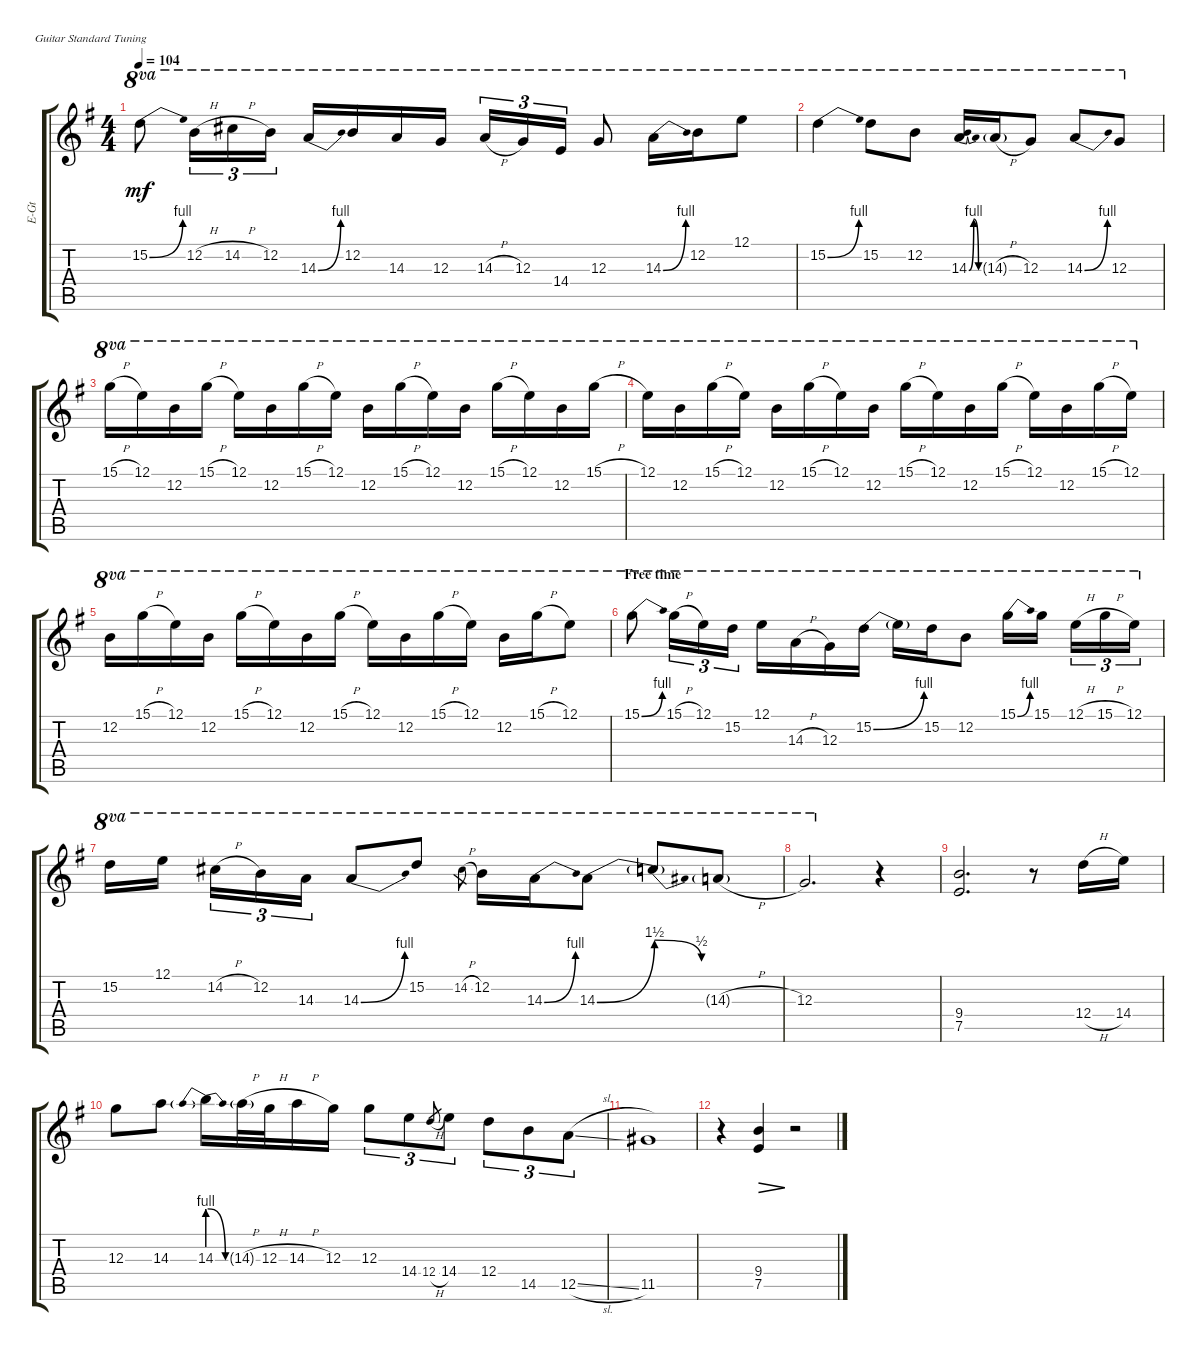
\defaultSystemsLayout 4
\track ("Electric Guitar" "E-Gt") {instrument distortionguitar}
\staff {score tabs}
\tuning (E4 B3 G3 D3 A2 E2)
\ts (4 4)
\tempo 104
\clef g2
\scale
0.333333
\ks g
15.2{be (bend 0 0 15 4)}.8{ot 8va dy mf} 12.2{h}.16{tu (3 2) ot 8va} 14.2{h}.16{tu (3 2) ot 8va beam merge} 12.2.16{tu (3 2) ot 8va} 14.3{be (bend 0 0 15 4)}.16{ot 8va} 12.2.16{ot 8va} 14.3.16{ot 8va} 12.3.16{ot 8va} 14.3{h}.16{tu (3 2) ot 8va} 12.3.16{tu (3 2) ot 8va} 14.4.16{tu (3 2) ot 8va} 12.3.8{ot 8va} 14.3{be (bend 0 0 15 4)}.16{ot 8va} 12.2.16{ot 8va} 12.1.8{ot 8va} |
\scale
0.333333 15.2{be (bend 0 0 15 4)}.4{ot 8va} 15.2.8{ot 8va} 12.2.8{ot 8va} 14.3{be (bendrelease 0 0 10.2 4 20.4 4 30 0)}.16{ot 8va} 14.3{h g}.16{ot 8va} 12.3.8{ot 8va} 14.3{be (bend 0 0 15 4)}.8{ot 8va} 12.3.8{ot 8va} |
\scale
0.333333 15.1{h}.16{ot 8va} 12.1.16{ot 8va} 12.2.16{ot 8va} 15.1{h}.16{ot 8va} 12.1.16{ot 8va} 12.2.16{ot 8va} 15.1{h}.16{ot 8va} 12.1.16{ot 8va} 12.2.16{ot 8va} 15.1{h}.16{ot 8va} 12.1.16{ot 8va} 12.2.16{ot 8va} 15.1{h}.16{ot 8va} 12.1.16{ot 8va} 12.2.16{ot 8va} 15.1{h}.16{ot 8va} |
\scale
0.333333 12.1.16{ot 8va} 12.2.16{ot 8va} 15.1{h}.16{ot 8va} 12.1.16{ot 8va} 12.2.16{ot 8va} 15.1{h}.16{ot 8va} 12.1.16{ot 8va} 12.2.16{ot 8va} 15.1{h}.16{ot 8va} 12.1.16{ot 8va} 12.2.16{ot 8va} 15.1{h}.16{ot 8va} 12.1.16{ot 8va} 12.2.16{ot 8va} 15.1{h}.16{ot 8va} 12.1.16{ot 8va} |
\scale
0.333333 12.2.16{ot 8va} 15.1{h}.16{ot 8va} 12.1.16{ot 8va} 12.2.16{ot 8va} 15.1{h}.16{ot 8va} 12.1.16{ot 8va} 12.2.16{ot 8va} 15.1{h}.16{ot 8va} 12.1.16{ot 8va} 12.2.16{ot 8va} 15.1{h}.16{ot 8va} 12.1.16{ot 8va} 12.2.16{ot 8va} 15.1{h}.16{ot 8va} 12.1.8{ot 8va} |
\section ("" "Free time")
\scale
0.333333 15.1{be (bend 0 0 15 4)}.8{ot 8va} 15.1{h}.16{tu (3 2) ot 8va beam merge} 12.1.16{tu (3 2) ot 8va beam merge} 15.2.16{tu (3 2) ot 8va} 12.1.16{ot 8va} 14.3{h}.16{ot 8va} 12.3.16{ot 8va} 15.2{be (bend 0 0 15 4)}.16{ot 8va} 15.2{t}.16{ot 8va} 15.2.16{ot 8va} 12.2.8{ot 8va} 15.1{be (bend 0 0 15 4)}.16{ot 8va} 15.1.16{ot 8va} 12.1{h}.16{tu (3 2) ot 8va beam merge} 15.1{h}.16{tu (3 2) ot 8va beam merge} 12.1.16{tu (3 2) ot 8va} |
\scale
0.333333 15.2.16{ot 8va} 12.1.16{ot 8va} 14.2{h}.16{tu (3 2) ot 8va beam merge} 12.2.16{tu (3 2) ot 8va beam merge} 14.3.16{tu (3 2) ot 8va} 14.3{be (bend 0 0 15 4)}.8{ot 8va} 15.2.8{ot 8va} 14.2{h}.8{ot 8va gr beam invert} 12.2.16{ot 8va beam invert} 14.3{be (bend 0 0 15 4)}.16{ot 8va} 14.3{be (bend 0 0 19.8 6)}.8{ot 8va} 14.3{be (release 0 6 15 2) t}.8{ot 8va beam invert} 14.3{h g}.8{ot 8va} |
\scale
0.333333 12.3.2{d ot 8va} r.4 |
\scale
0.333333 (7.5 9.4).2{d} r.8 12.4{h}.16 14.4.16 |
\scale
0.333333 12.3.8 14.3.8 14.3{be (prebendrelease 0 4 15 0)}.16 14.3{h g}.32 12.3{h}.32 14.3{h}.16 12.3.16 12.3.8{tu (3 2) beam merge} 14.4.8{tu (3 2) beam merge} 12.4{h}.8{tu (3 2) gr beam merge} 14.4.8{tu (3 2)} 12.4.8{tu (3 2) beam merge} 14.5.8{tu (3 2) beam merge} 12.5{sl}.8{tu (3 2)} |
\scale
0.333333 11.5.1 |
\scale
0.333333 r.4 (7.5 9.4).4{dec} r.2
